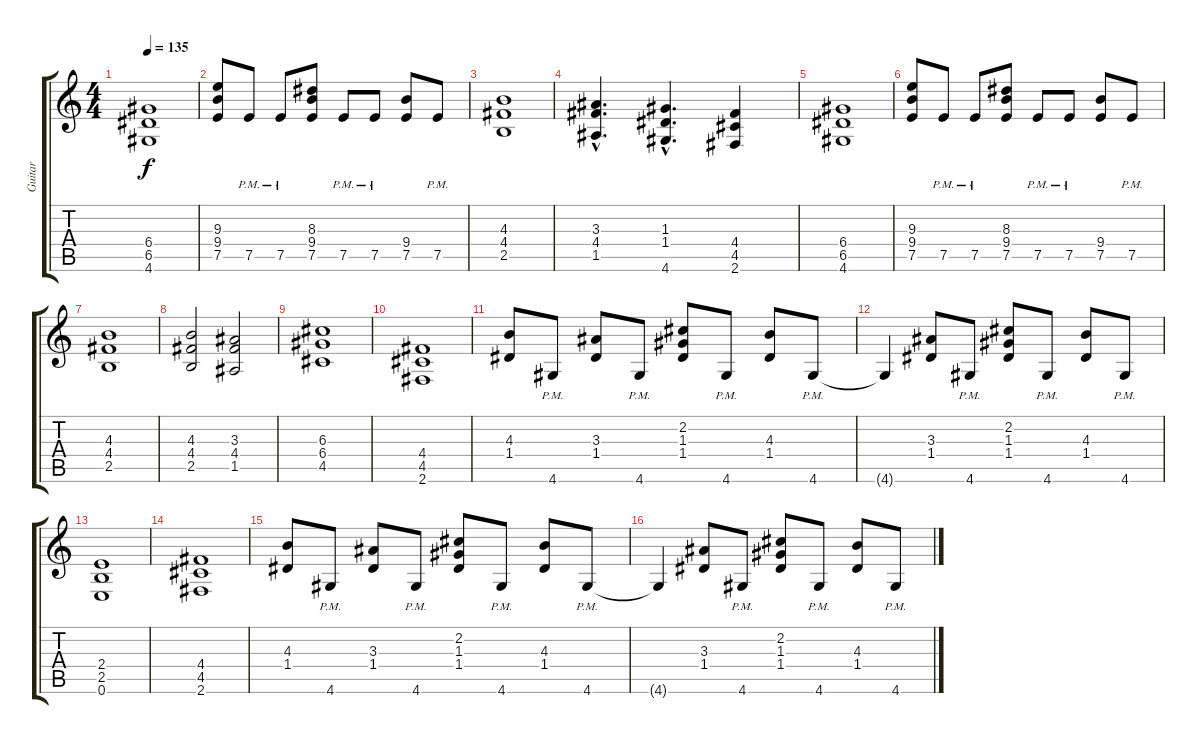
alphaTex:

\track ("Guitar" "Guitar") {instrument distortionguitar}
\staff {score tabs}
\tuning (E4 B3 G3 D3 A2 E2) {hide}
\ts (4 4)
\tempo 135
\clef g2
\ks c
(6.4 6.5 4.6).1{dy f} |
(9.3 9.4 7.5).8 7.5{pm}.8 7.5{pm}.8 (8.3 9.4 7.5).8 7.5{pm}.8 7.5{pm}.8 (9.4 7.5).8 7.5{pm}.8 |
(4.3 4.4 2.5).1 |
(3.3{hac} 4.4{hac} 1.5{hac}).4{d} (1.3{hac} 1.4{hac} 4.6{hac}).4{d} (4.4 4.5 2.6).4 |
(6.4 6.5 4.6).1 |
(9.3 9.4 7.5).8 7.5{pm}.8 7.5{pm}.8 (8.3 9.4 7.5).8 7.5{pm}.8 7.5{pm}.8 (9.4 7.5).8 7.5{pm}.8 |
(4.3 4.4 2.5).1 |
(4.3 4.4 2.5).2 (3.3 4.4 1.5).2 |
(6.3 6.4 4.5).1 |
(4.4 4.5 2.6).1 |
(4.3 1.4).8 4.6{pm}.8 (3.3 1.4).8 4.6{pm}.8 (2.2 1.3 1.4).8 4.6{pm}.8 (4.3 1.4).8 4.6{pm}.8 |
4.6{t}.4 (3.3 1.4).8 4.6{pm}.8 (2.2 1.3 1.4).8 4.6{pm}.8 (4.3 1.4).8 4.6{pm}.8 |
(2.4 2.5 0.6).1 |
(4.4 4.5 2.6).1 |
(4.3 1.4).8 4.6{pm}.8 (3.3 1.4).8 4.6{pm}.8 (2.2 1.3 1.4).8 4.6{pm}.8 (4.3 1.4).8 4.6{pm}.8 |
4.6{t}.4 (3.3 1.4).8 4.6{pm}.8 (2.2 1.3 1.4).8 4.6{pm}.8 (4.3 1.4).8 4.6{pm}.8
